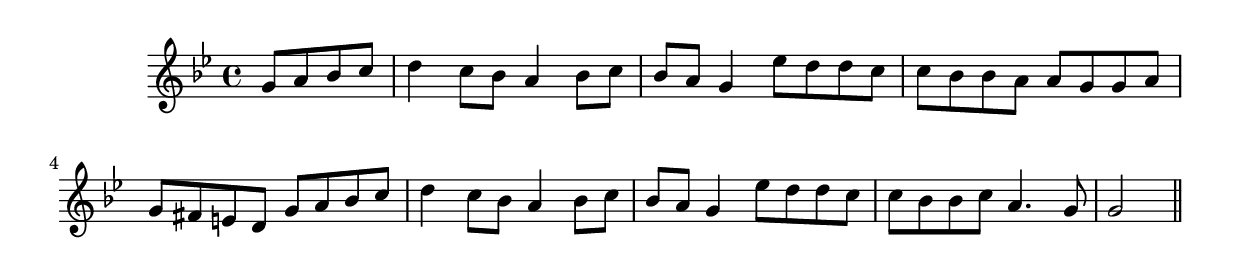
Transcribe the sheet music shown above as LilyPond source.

\version "2.19.49"
%{\header {
  title = "gavotte in G minor"
  composer =	"Johann Sebastian Bach (1685-1750)"
}%}
%{\tempo 4 = 130
  %}
\score{{\key g \minor
\relative c''  {
  \partial 8*4
  g8 a bes c | d4 c8 bes a4 bes8 c | bes8 a g4 es'8 d d c | c bes bes a a g g a | g fis e d 
  g8 a bes c | d4 c8 bes a4 bes8 c | bes8 a g4 es'8 d d c | c bes bes c a4. g8 | g2 \bar "||"
}
}}